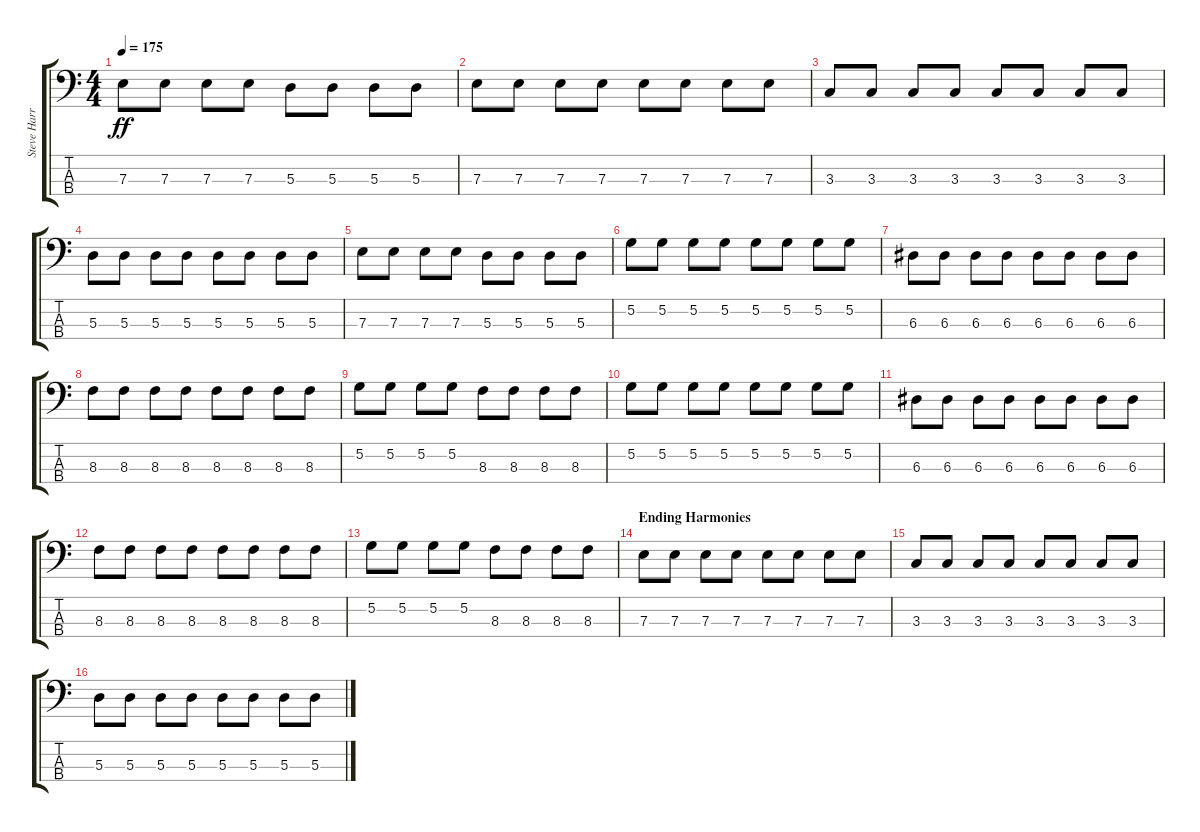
\track ("Steve Harris" "Steve Harr") {instrument electricbassfinger}
\staff {score tabs}
\tuning (G2 D2 A1 E1) {hide}
\ts (4 4)
\tempo 175
\clef f4
\ks c
7.3.8{dy ff} 7.3.8 7.3.8 7.3.8 5.3.8 5.3.8 5.3.8 5.3.8 |
7.3.8 7.3.8 7.3.8 7.3.8 7.3.8 7.3.8 7.3.8 7.3.8 |
3.3.8 3.3.8 3.3.8 3.3.8 3.3.8 3.3.8 3.3.8 3.3.8 |
5.3.8 5.3.8 5.3.8 5.3.8 5.3.8 5.3.8 5.3.8 5.3.8 |
7.3.8 7.3.8 7.3.8 7.3.8 5.3.8 5.3.8 5.3.8 5.3.8 |
5.2.8 5.2.8 5.2.8 5.2.8 5.2.8 5.2.8 5.2.8 5.2.8 |
6.3.8 6.3.8 6.3.8 6.3.8 6.3.8 6.3.8 6.3.8 6.3.8 |
8.3.8 8.3.8 8.3.8 8.3.8 8.3.8 8.3.8 8.3.8 8.3.8 |
5.2.8 5.2.8 5.2.8 5.2.8 8.3.8 8.3.8 8.3.8 8.3.8 |
5.2.8 5.2.8 5.2.8 5.2.8 5.2.8 5.2.8 5.2.8 5.2.8 |
6.3.8 6.3.8 6.3.8 6.3.8 6.3.8 6.3.8 6.3.8 6.3.8 |
8.3.8 8.3.8 8.3.8 8.3.8 8.3.8 8.3.8 8.3.8 8.3.8 |
5.2.8 5.2.8 5.2.8 5.2.8 8.3.8 8.3.8 8.3.8 8.3.8 |
\section ("" "Ending Harmonies")
7.3.8 7.3.8 7.3.8 7.3.8 7.3.8 7.3.8 7.3.8 7.3.8 |
3.3.8 3.3.8 3.3.8 3.3.8 3.3.8 3.3.8 3.3.8 3.3.8 |
5.3.8 5.3.8 5.3.8 5.3.8 5.3.8 5.3.8 5.3.8 5.3.8
